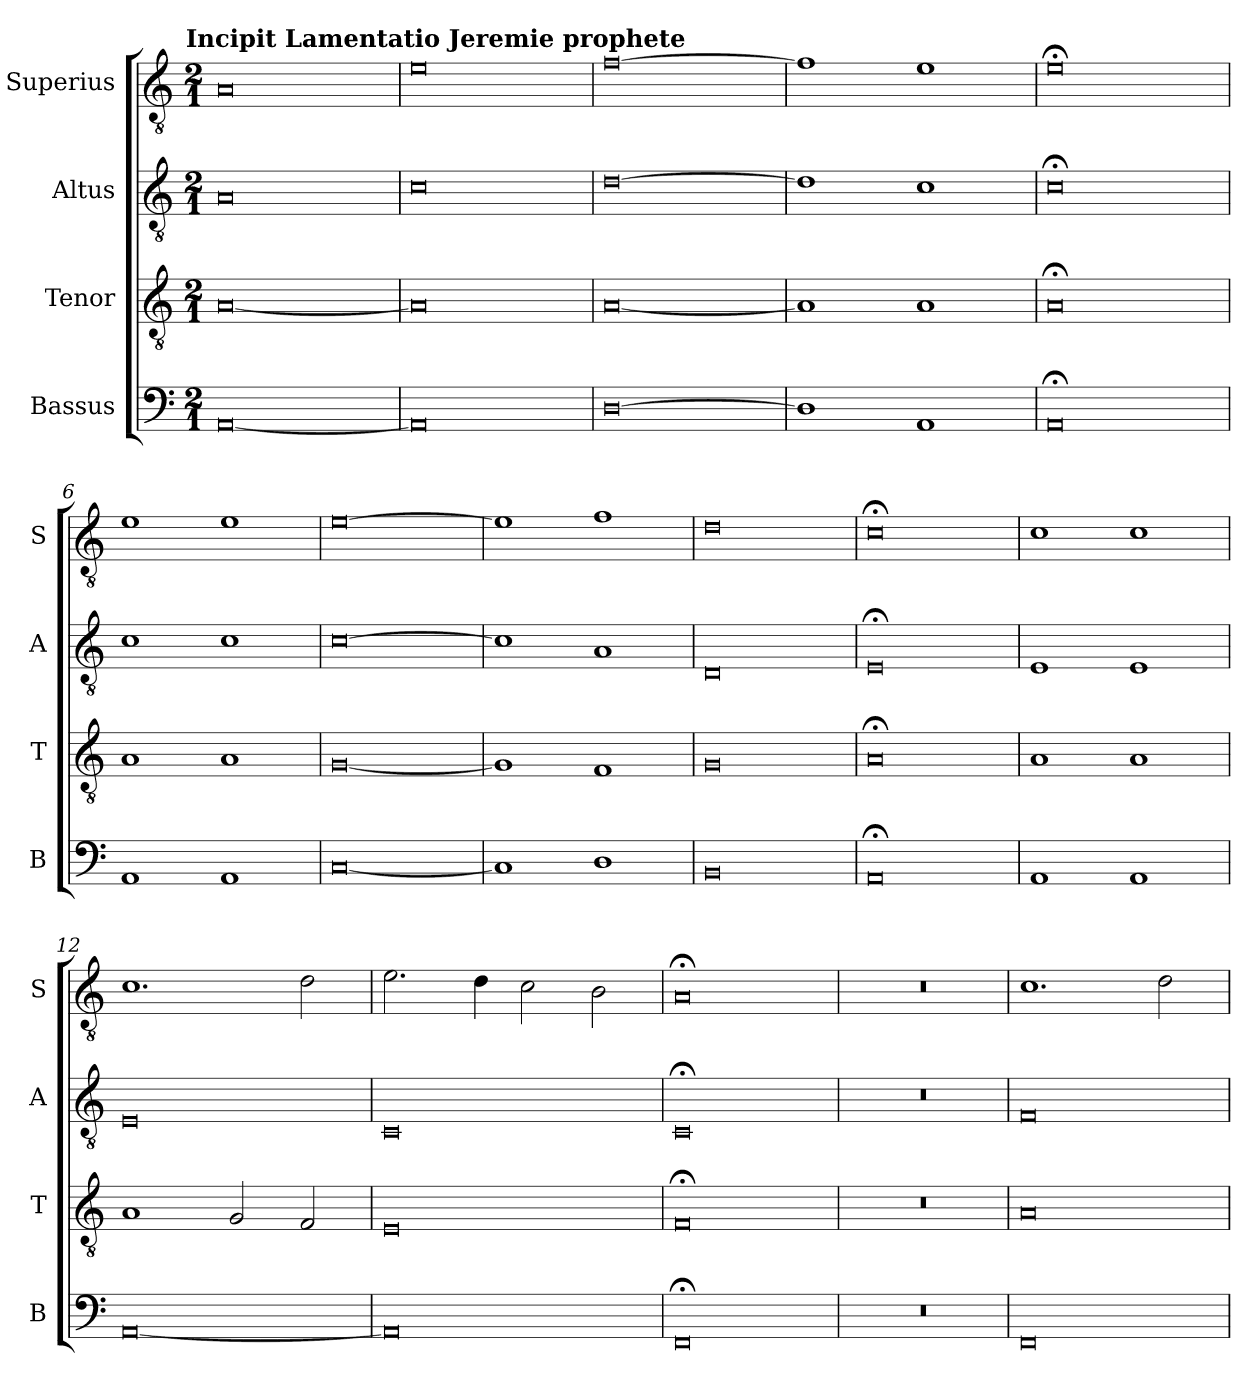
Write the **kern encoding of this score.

**kern	**kern	**kern	**kern
*part4	*part3	*part2	*part1
*staff4	*staff3	*staff2	*staff1
*I"Bassus	*I"Tenor	*I"Altus	*I"Superius
*I'B	*I'T	*I'A	*I'S
*clefF4	*clefGv2	*clefGv2	*clefGv2
*k[]	*k[]	*k[]	*k[]
!!LO:TX:omd:t=Incipit Lamentatio Jeremie prophete
*M2/1	*M2/1	*M2/1	*M2/1
=1	=1	=1	=1
[0AA	[0A	0A	0A
=2	=2	=2	=2
0AA]	0A]	0c	0e
=3	=3	=3	=3
[0D	[0A	[0d	[0f
=4	=4	=4	=4
1D]	1A]	1d]	1f]
1AA	1A	1c	1e
=5	=5	=5	=5
0AA;<	0A;<	0c;<	0e;<
=6	=6	=6	=6
1AA	1A	1c	1e
1AA	1A	1c	1e
=7	=7	=7	=7
[0C	[0G	[0c	[0e
=8	=8	=8	=8
1C]	1G]	1c]	1e]
1D	1F	1A	1f
=9	=9	=9	=9
0BB	0G	0D	0d
=10	=10	=10	=10
0AA;<	0A;<	0E;<	0c;<
=11	=11	=11	=11
1AA	1A	1E	1c
1AA	1A	1E	1c
=12	=12	=12	=12
[0AA	1A	0E	1.c
.	2G/	.	.
.	2F/	.	2d\
=13	=13	=13	=13
0AA]	0E	0C	2.e\
.	.	.	4d\
.	.	.	2c\
.	.	.	2B\
=14	=14	=14	=14
0FF;<	0F;<	0C;<	0A;<
=15	=15	=15	=15
0r	0r	0r	0r
=16	=16	=16	=16
0FF	0A	0F	1.c
.	.	.	2d\
=	=	=	=
*-	*-	*-	*-
